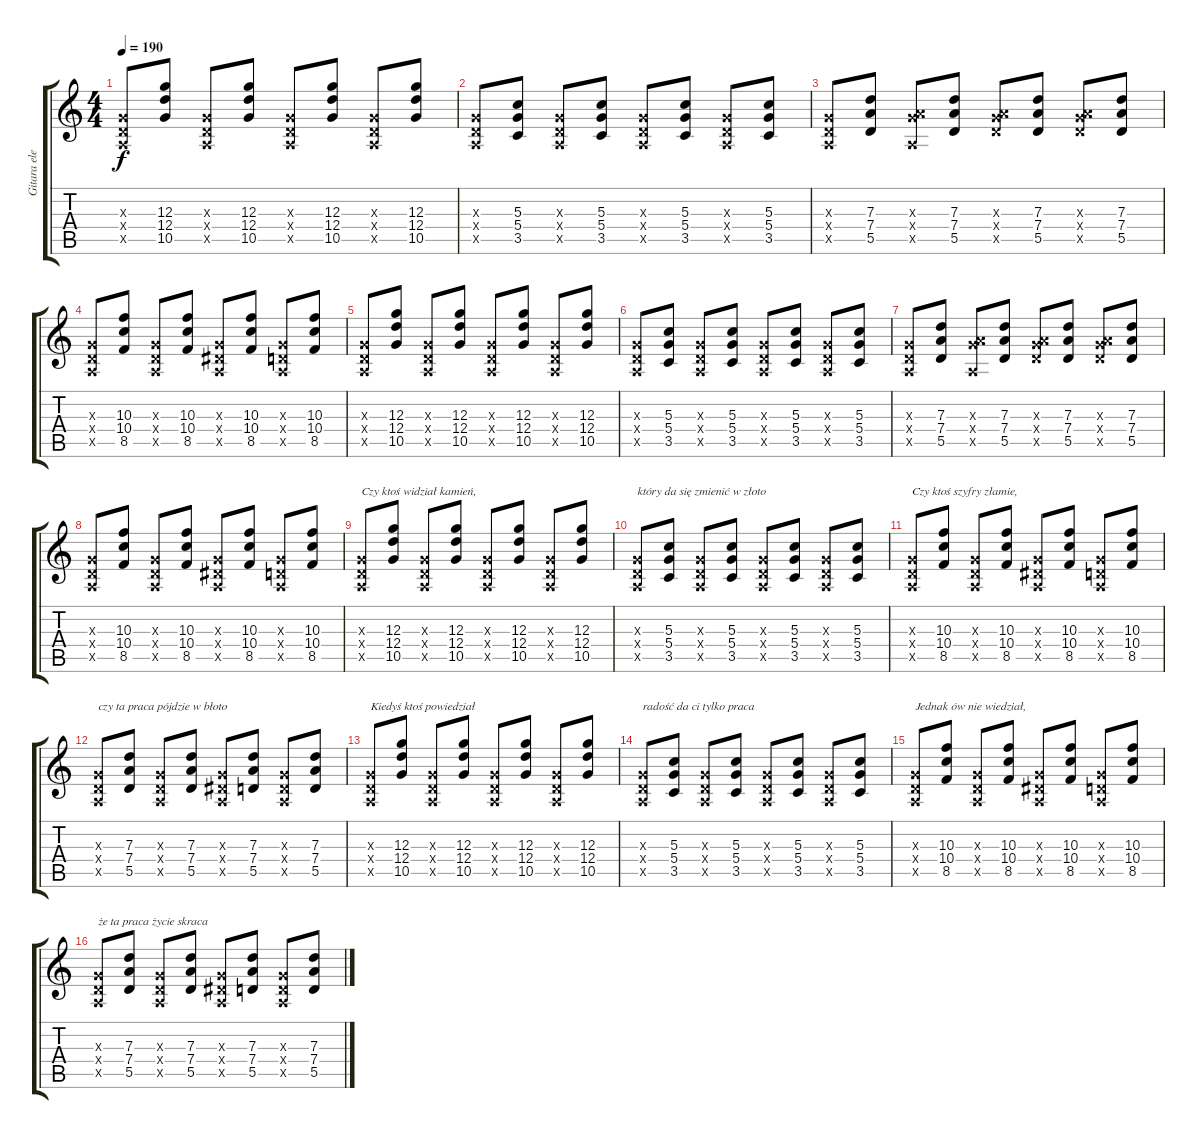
\track ("Gitara elektryczna" "Gitara ele") {instrument electricguitarclean}
\staff {score tabs}
\tuning (E4 B3 G3 D3 A2 E2) {hide}
\ts (4 4)
\tempo 190
\clef g2
\ks c
(0.3{x} 0.4{x} 0.5{x}).8{dy f} (12.3 12.4 10.5).8 (0.3{x} 0.4{x} 0.5{x}).8 (12.3 12.4 10.5).8 (0.3{x} 0.4{x} 0.5{x}).8 (12.3 12.4 10.5).8 (0.3{x} 0.4{x} 0.5{x}).8 (12.3 12.4 10.5).8 |
(0.3{x} 0.4{x} 0.5{x}).8 (5.3 5.4 3.5).8 (0.3{x} 0.4{x} 0.5{x}).8 (5.3 5.4 3.5).8 (0.3{x} 0.4{x} 0.5{x}).8 (5.3 5.4 3.5).8 (0.3{x} 0.4{x} 0.5{x}).8 (5.3 5.4 3.5).8 |
(0.3{x} 0.4{x} 0.5{x}).8 (7.3 7.4 5.5).8 (0.3{x} 7.4{x} 0.5{x}).8 (7.3 7.4 5.5).8 (0.3{x} 7.4{x} 5.5{x}).8 (7.3 7.4 5.5).8 (0.3{x} 7.4{x} 5.5{x}).8 (7.3 7.4 5.5).8 |
(0.3{x} 0.4{x} 0.5{x}).8 (10.3 10.4 8.5).8 (0.3{x} 0.4{x} 0.5{x}).8 (10.3 10.4 8.5).8 (0.3{x} 1.4{x} 0.5{x}).8 (10.3 10.4 8.5).8 (0.3{x} 0.4{x} 0.5{x}).8 (10.3 10.4 8.5).8 |
(0.3{x} 0.4{x} 0.5{x}).8 (12.3 12.4 10.5).8 (0.3{x} 0.4{x} 0.5{x}).8 (12.3 12.4 10.5).8 (0.3{x} 0.4{x} 0.5{x}).8 (12.3 12.4 10.5).8 (0.3{x} 0.4{x} 0.5{x}).8 (12.3 12.4 10.5).8 |
(0.3{x} 0.4{x} 0.5{x}).8 (5.3 5.4 3.5).8 (0.3{x} 0.4{x} 0.5{x}).8 (5.3 5.4 3.5).8 (0.3{x} 0.4{x} 0.5{x}).8 (5.3 5.4 3.5).8 (0.3{x} 0.4{x} 0.5{x}).8 (5.3 5.4 3.5).8 |
(0.3{x} 0.4{x} 0.5{x}).8 (7.3 7.4 5.5).8 (0.3{x} 7.4{x} 0.5{x}).8 (7.3 7.4 5.5).8 (0.3{x} 7.4{x} 5.5{x}).8 (7.3 7.4 5.5).8 (0.3{x} 7.4{x} 5.5{x}).8 (7.3 7.4 5.5).8 |
(0.3{x} 0.4{x} 0.5{x}).8 (10.3 10.4 8.5).8 (0.3{x} 0.4{x} 0.5{x}).8 (10.3 10.4 8.5).8 (0.3{x} 1.4{x} 0.5{x}).8 (10.3 10.4 8.5).8 (0.3{x} 0.4{x} 0.5{x}).8 (10.3 10.4 8.5).8 |
(0.3{x} 0.4{x} 0.5{x}).8{txt "Czy ktoś widział kamień,"} (12.3 12.4 10.5).8 (0.3{x} 0.4{x} 0.5{x}).8 (12.3 12.4 10.5).8 (0.3{x} 0.4{x} 0.5{x}).8 (12.3 12.4 10.5).8 (0.3{x} 0.4{x} 0.5{x}).8 (12.3 12.4 10.5).8 |
(0.3{x} 0.4{x} 0.5{x}).8{txt "który da się zmienić w złoto"} (5.3 5.4 3.5).8 (0.3{x} 0.4{x} 0.5{x}).8 (5.3 5.4 3.5).8 (0.3{x} 0.4{x} 0.5{x}).8 (5.3 5.4 3.5).8 (0.3{x} 0.4{x} 0.5{x}).8 (5.3 5.4 3.5).8 |
(0.3{x} 0.4{x} 0.5{x}).8{txt "Czy ktoś szyfry złamie,"} (10.3 10.4 8.5).8 (0.3{x} 0.4{x} 0.5{x}).8 (10.3 10.4 8.5).8 (0.3{x} 1.4{x} 0.5{x}).8 (10.3 10.4 8.5).8 (0.3{x} 0.4{x} 0.5{x}).8 (10.3 10.4 8.5).8 |
(0.3{x} 0.4{x} 0.5{x}).8{txt "czy ta praca pójdzie w błoto"} (7.3 7.4 5.5).8 (0.3{x} 0.4{x} 0.5{x}).8 (7.3 7.4 5.5).8 (0.3{x} 1.4{x} 0.5{x}).8 (7.3 7.4 5.5).8 (0.3{x} 0.4{x} 0.5{x}).8 (7.3 7.4 5.5).8 |
(0.3{x} 0.4{x} 0.5{x}).8{txt "Kiedyś ktoś powiedział"} (12.3 12.4 10.5).8 (0.3{x} 0.4{x} 0.5{x}).8 (12.3 12.4 10.5).8 (0.3{x} 0.4{x} 0.5{x}).8 (12.3 12.4 10.5).8 (0.3{x} 0.4{x} 0.5{x}).8 (12.3 12.4 10.5).8 |
(0.3{x} 0.4{x} 0.5{x}).8{txt "radość da ci tylko praca"} (5.3 5.4 3.5).8 (0.3{x} 0.4{x} 0.5{x}).8 (5.3 5.4 3.5).8 (0.3{x} 0.4{x} 0.5{x}).8 (5.3 5.4 3.5).8 (0.3{x} 0.4{x} 0.5{x}).8 (5.3 5.4 3.5).8 |
(0.3{x} 0.4{x} 0.5{x}).8{txt "Jednak ów nie wiedział,"} (10.3 10.4 8.5).8 (0.3{x} 0.4{x} 0.5{x}).8 (10.3 10.4 8.5).8 (0.3{x} 1.4{x} 0.5{x}).8 (10.3 10.4 8.5).8 (0.3{x} 0.4{x} 0.5{x}).8 (10.3 10.4 8.5).8 |
(0.3{x} 0.4{x} 0.5{x}).8{txt "że ta praca życie skraca"} (7.3 7.4 5.5).8 (0.3{x} 0.4{x} 0.5{x}).8 (7.3 7.4 5.5).8 (0.3{x} 1.4{x} 0.5{x}).8 (7.3 7.4 5.5).8 (0.3{x} 0.4{x} 0.5{x}).8 (7.3 7.4 5.5).8
